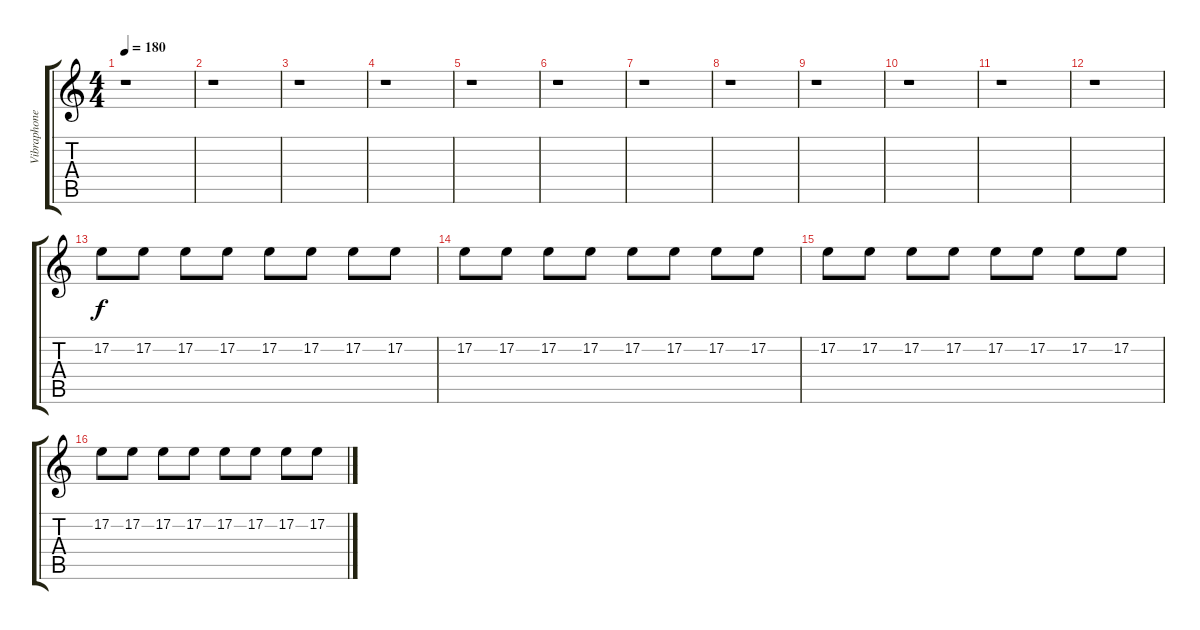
\track ("Vibraphone" "Vibraphone") {instrument vibraphone}
\staff {score tabs}
\tuning (E4 B3 G3 D3 A2 E2) {hide}
\ts (4 4)
\tempo 180
\clef g2
\ks c
r.1{dy f} |
r.1 |
r.1 |
r.1 |
r.1 |
r.1 |
r.1 |
r.1 |
r.1 |
r.1 |
r.1 |
r.1 |
17.2.8 17.2.8 17.2.8 17.2.8 17.2.8 17.2.8 17.2.8 17.2.8 |
17.2.8 17.2.8 17.2.8 17.2.8 17.2.8 17.2.8 17.2.8 17.2.8 |
17.2.8 17.2.8 17.2.8 17.2.8 17.2.8 17.2.8 17.2.8 17.2.8 |
17.2.8 17.2.8 17.2.8 17.2.8 17.2.8 17.2.8 17.2.8 17.2.8
